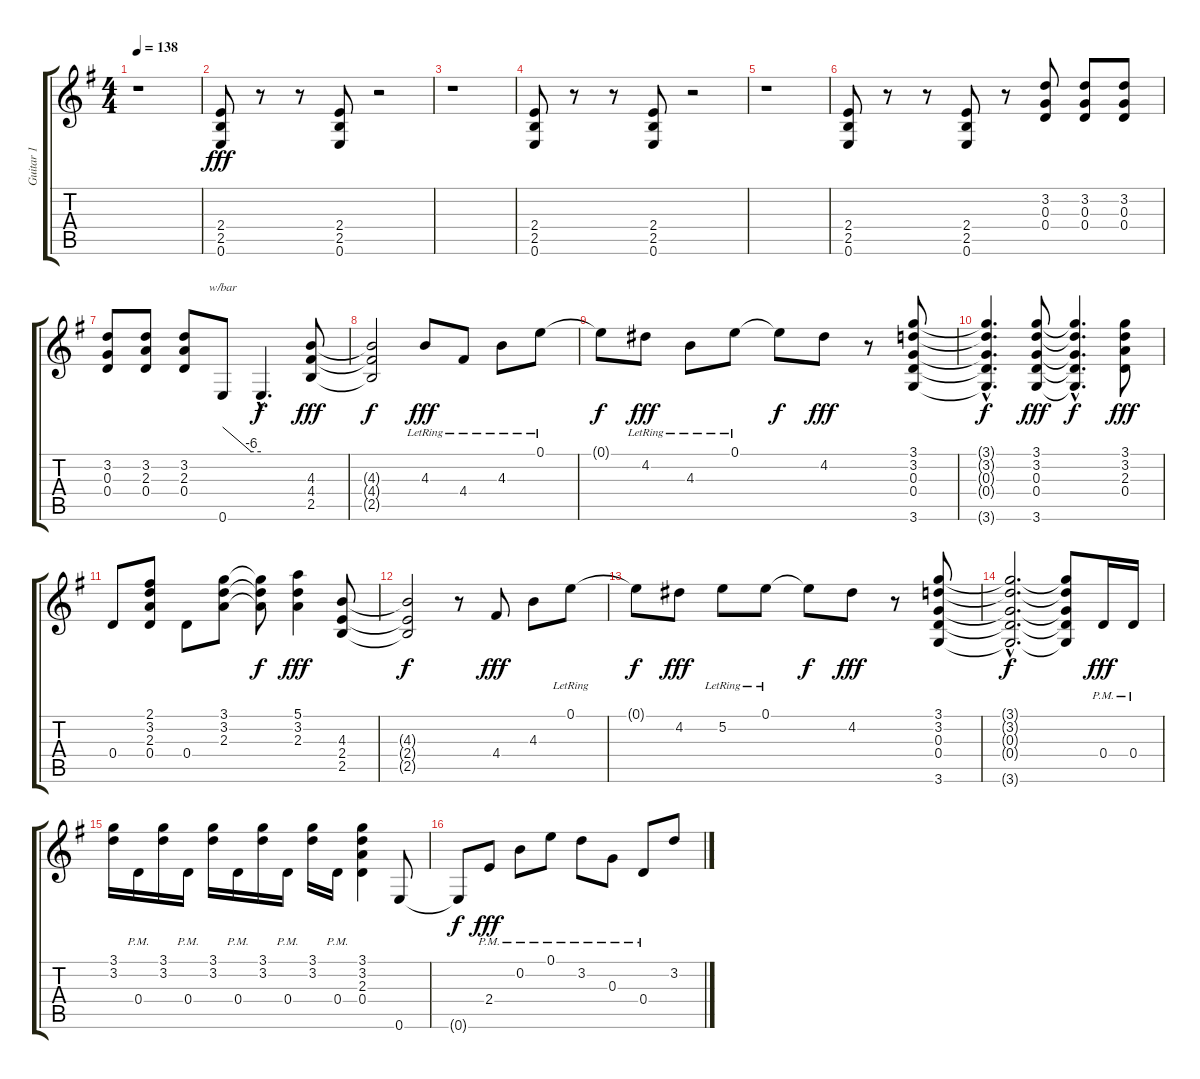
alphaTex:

\track ("Guitar 1" "Guitar 1") {instrument distortionguitar}
\staff {score tabs}
\tuning (E4 B3 G3 D3 A2 E2) {hide}
\ts (4 4)
\tempo 138
\clef g2
\ks g
r.1{dy fff} |
(2.4 2.5 0.6).8 r.8 r.8 (2.4 2.5 0.6).8 r.2 |
r.1 |
(2.4 2.5 0.6).8 r.8 r.8 (2.4 2.5 0.6).8 r.2 |
r.1 |
(2.4 2.5 0.6).8 r.8 r.8 (2.4 2.5 0.6).8 r.8 (3.2 0.3 0.4).8 (3.2 0.3 0.4).8 (3.2 0.3 0.4).8 |
(3.2 0.3 0.4).8 (3.2 2.3 0.4).8 (3.2 2.3 0.4).8 0.6.8{tbe (custom default 0 0 45 -24 60 -24)} 0.6{hac t}.4{d dy f} (4.3 4.4 2.5).8{dy fff} |
(4.3{t} 4.4{t} 2.5{t}).2{dy f} 4.3{lr}.8{dy fff} 4.4{lr}.8 4.3{lr}.8 0.1{lr}.8 |
0.1{t}.8{dy f} 4.2{lr}.8{dy fff} 4.3{lr}.8 0.1{lr}.8 0.1{t}.8{dy f} 4.2.8{dy fff} r.8 (3.1 3.2 0.3 0.4 3.6).8 |
(3.1{hac t} 3.2{hac t} 0.3{hac t} 0.4{hac t} 3.6{hac t}).4{d dy f} (3.1 3.2 0.3 0.4 3.6).8{dy fff} (3.1{hac t} 3.2{hac t} 0.3{hac t} 0.4{hac t} 3.6{hac t}).4{d dy f} (3.1 3.2 2.3 0.4).8{dy fff} |
0.4.8 (2.1 3.2 2.3 0.4).8 0.4.8 (3.1 3.2 2.3).8 (3.1{t} 3.2{t} 2.3{t}).8{dy f} (5.1 3.2 2.3).4{dy fff} (4.3 2.4 2.5).8 |
(4.3{t} 2.4{t} 2.5{t}).2{dy f} r.8 4.4.8{dy fff} 4.3.8 0.1{lr}.8 |
0.1{t}.8{dy f} 4.2.8{dy fff} 5.2{lr}.8 0.1{lr}.8 0.1{t}.8{dy f} 4.2.8{dy fff} r.8 (3.1 3.2 0.3 0.4 3.6).8 |
(3.1{hac t} 3.2{hac t} 0.3{hac t} 0.4{hac t} 3.6{hac t}).2{d dy f} (3.1{t} 3.2{t} 0.3{t} 0.4{t} 3.6{t}).8 0.4{pm}.16{dy fff} 0.4{pm}.16 |
(3.1 3.2).16 0.4{pm}.16 (3.1 3.2).16 0.4{pm}.16 (3.1 3.2).16 0.4{pm}.16 (3.1 3.2).16 0.4{pm}.16 (3.1 3.2).16 0.4{pm}.16 (3.1 3.2 2.3 0.4).4 0.6.8 |
0.6{t}.8{dy f} 2.4{pm}.8{dy fff} 0.2{pm}.8 0.1{pm}.8 3.2{pm}.8 0.3{pm}.8 0.4{pm}.8 3.2.8
